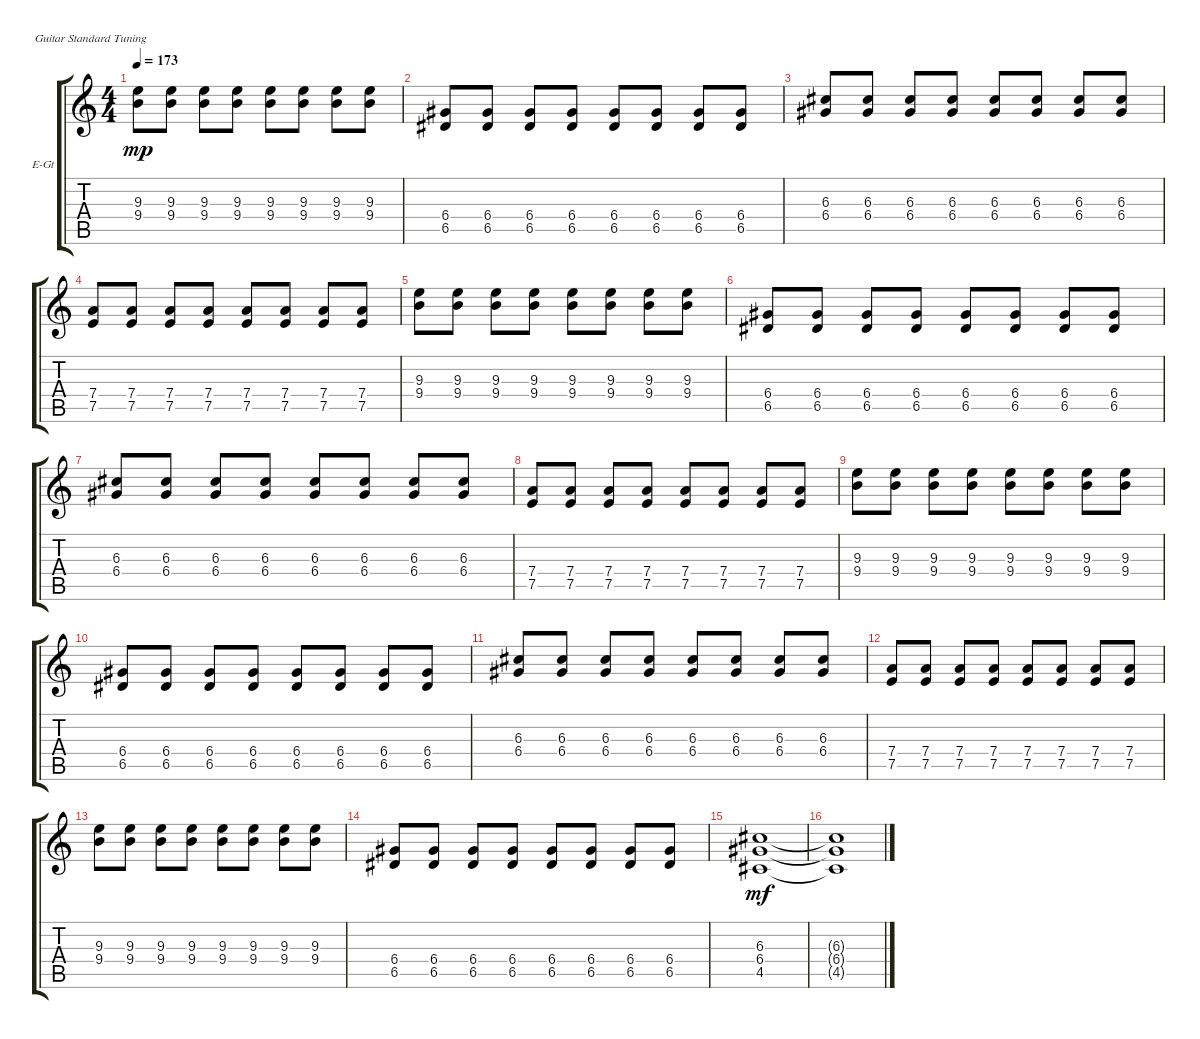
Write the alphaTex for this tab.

\defaultSystemsLayout 4
\bracketExtendMode groupsimilarinstruments
\firstSystemTrackNameOrientation horizontal
\otherSystemsTrackNameOrientation horizontal
\track ("Electric Guitar" "E-Gt") {instrument overdrivenguitar}
\staff {score tabs}
\tuning (E4 B3 G3 D3 A2 E2)
\ts (4 4)
\tempo 173
\clef g2
\ks c
(9.4 9.3).8{dy mp} (9.4 9.3).8 (9.4 9.3).8 (9.4 9.3).8 (9.4 9.3).8 (9.4 9.3).8 (9.4 9.3).8 (9.4 9.3).8 |
(6.5 6.4).8 (6.5 6.4).8 (6.5 6.4).8 (6.5 6.4).8 (6.5 6.4).8 (6.5 6.4).8 (6.5 6.4).8 (6.5 6.4).8 |
(6.4 6.3).8 (6.4 6.3).8 (6.4 6.3).8 (6.4 6.3).8 (6.4 6.3).8 (6.4 6.3).8 (6.4 6.3).8 (6.4 6.3).8 |
(7.5 7.4).8 (7.5 7.4).8 (7.5 7.4).8 (7.5 7.4).8 (7.5 7.4).8 (7.5 7.4).8 (7.5 7.4).8 (7.5 7.4).8 |
(9.4 9.3).8 (9.4 9.3).8 (9.4 9.3).8 (9.4 9.3).8 (9.4 9.3).8 (9.4 9.3).8 (9.4 9.3).8 (9.4 9.3).8 |
(6.5 6.4).8 (6.5 6.4).8 (6.5 6.4).8 (6.5 6.4).8 (6.5 6.4).8 (6.5 6.4).8 (6.5 6.4).8 (6.5 6.4).8 |
(6.4 6.3).8 (6.4 6.3).8 (6.4 6.3).8 (6.4 6.3).8 (6.4 6.3).8 (6.4 6.3).8 (6.4 6.3).8 (6.4 6.3).8 |
(7.5 7.4).8 (7.5 7.4).8 (7.5 7.4).8 (7.5 7.4).8 (7.5 7.4).8 (7.5 7.4).8 (7.5 7.4).8 (7.5 7.4).8 |
(9.4 9.3).8 (9.4 9.3).8 (9.4 9.3).8 (9.4 9.3).8 (9.4 9.3).8 (9.4 9.3).8 (9.4 9.3).8 (9.4 9.3).8 |
(6.5 6.4).8 (6.5 6.4).8 (6.5 6.4).8 (6.5 6.4).8 (6.5 6.4).8 (6.5 6.4).8 (6.5 6.4).8 (6.5 6.4).8 |
(6.4 6.3).8 (6.4 6.3).8 (6.4 6.3).8 (6.4 6.3).8 (6.4 6.3).8 (6.4 6.3).8 (6.4 6.3).8 (6.4 6.3).8 |
(7.5 7.4).8 (7.5 7.4).8 (7.5 7.4).8 (7.5 7.4).8 (7.5 7.4).8 (7.5 7.4).8 (7.5 7.4).8 (7.5 7.4).8 |
(9.4 9.3).8 (9.4 9.3).8 (9.4 9.3).8 (9.4 9.3).8 (9.4 9.3).8 (9.4 9.3).8 (9.4 9.3).8 (9.4 9.3).8 |
(6.5 6.4).8 (6.5 6.4).8 (6.5 6.4).8 (6.5 6.4).8 (6.5 6.4).8 (6.5 6.4).8 (6.5 6.4).8 (6.5 6.4).8 |
(6.4 6.3 4.5).1{dy mf} |
(6.4{t} 6.3{t} 4.5{t}).1
